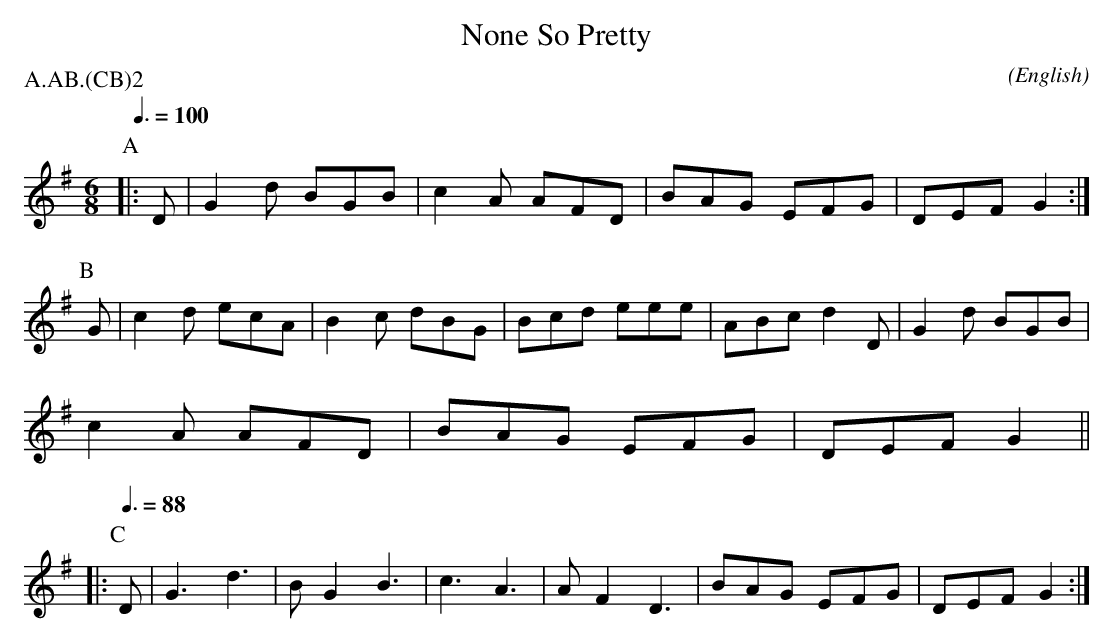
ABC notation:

X:1
T:None So Pretty
M:6/8
C:
O:English
P:A.AB.(CB)2
K:G
Q:3/8=100
P:A
|: D | G2 d BGB | c2 A AFD | BAG EFG | DEF  G2 :|\
P:B
   G | c2 d ecA | B2 c dBG | Bcd eee | ABc  d2 \
   D | G2 d BGB | c2 A AFD | BAG EFG | DEF  G2 ||\
Q:3/8=88
P:C
|: D | G3   d3  | B G2 B3  | c3  A3  | A F2 D3 |\
       BAG  EFG | DEF  G2  :|
